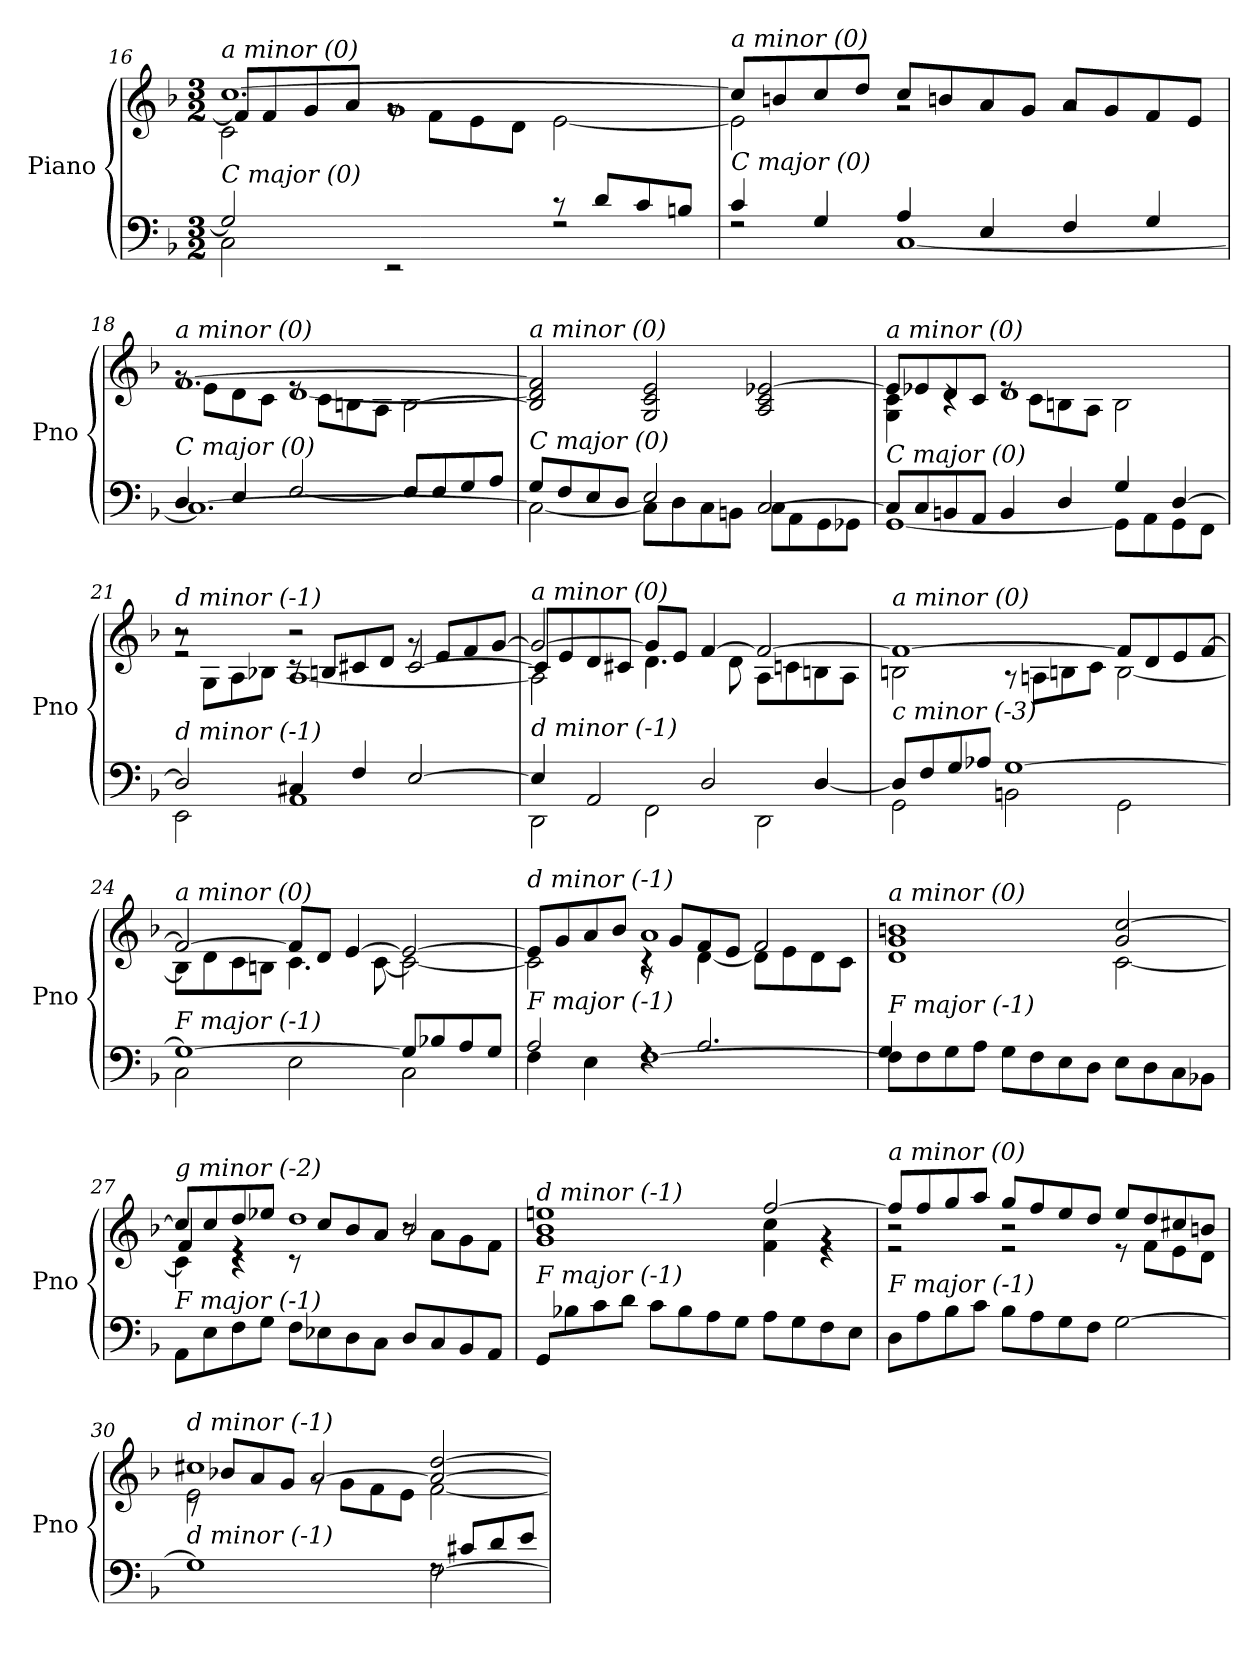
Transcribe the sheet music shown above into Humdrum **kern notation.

**kern	**kern
*part1	*part1
*staff2	*staff1
*I"Piano	*
*I'Pno	*
*clefF4	*clefG2
*k[b-]	*k[b-]
*M3/2	*M3/2
=16	=16
*^	*^
*	*	*	*^
*	*	*	*	*^
!	!	!LO:TX:i:t=a minor (0)	!	!	!
!LO:TX:i:t=C major (0)	!	!	!	!	!
2G/]	2C\	[1.cc	2c\	8f/L]	2ryy
.	.	.	.	8f/	.
.	.	.	.	8g/	.
.	.	.	.	8a/J	.
2rEE	2ryy	.	8rg	1g	2ryy
.	.	.	8f\L	.	.
.	.	.	8e\	.	.
.	.	.	8d\J	.	.
8r	2rF	.	[2e\	.	2ryy
8d/L	.	.	.	.	.
8c/	.	.	.	.	.
8Bn/J	.	.	.	.	.
*	*	*	*v	*v	*v
!!LO:PB:g=z
=17	=17	=17	=17
!	!	!LO:TX:i:t=a minor (0)	!
!LO:TX:i:t=C major (0)	!	!	!
4c/	2rF	8cc/L]	2e\]
.	.	8bn/	.
4G/	.	8cc/	.
.	.	8dd/J	.
4A/	[1C	8cc/L	2rg
.	.	8bn/	.
4E/	.	8a/	.
.	.	8g/J	.
4F/	.	8a/L	2rg
.	.	8g/	.
4G/	.	8f/	.
.	.	8e/J	.
=18	=18	=18	=18
*	*^	*	*^
!	!	!	!LO:TX:i:t=a minor (0)	!	!
!LO:TX:i:t=C major (0)	!	!	!	!	!
2ryy	4D/	1.C_	[1.f	8rg	2ryy
.	.	.	.	8e\L	.
.	4E/	.	.	8d\	.
.	.	.	.	8c\J	.
1ryy	[2F/	.	.	[1d	8re
.	.	.	.	.	8c\L
.	.	.	.	.	8Bn\
.	.	.	.	.	8A\J
.	8F/L]	.	.	.	[2B\
.	8F/	.	.	.	.
.	8G/	.	.	.	.
.	8A/J	.	.	.	.
*	*v	*v	*	*	*
*	*	*v	*v	*v
=19	=19	=19
!	!	!LO:TX:i:t=a minor (0)
!LO:TX:i:t=C major (0)	!	!
8G/L	2C\_	2B/] 2d/] 2f/]
8F/	.	.
8E/	.	.
8D/J	.	.
2E/	8C\L]	2G/ 2c/ 2e/
.	8D\	.
.	8C\	.
.	8BBn\J	.
[2C/	8C\L	2A/ 2c/ [2e-X/
.	8AA\	.
.	8GG\	.
.	8GG-Xi\J	.
!!LO:LB:g=z
=20	=20	=20
*	*	*^
!	!	!LO:TX:i:t=a minor (0)	!
!LO:TX:i:t=C major (0)	!	!	!
8C/L]	[1GG	8e-/L]	4G\ 4c\
8C/	.	8e-X/	.
8BBn/	.	8d/	4rc
8AA/J	.	8c/J	.
4BB/	.	1d	8re
.	.	.	8c\L
4D/	.	.	8Bn\
.	.	.	8A\J
4G/	8GG\L]	.	2B\
.	8AA\	.	.
[4D/	8GG\	.	.
.	8FF\J	.	.
=21	=21	=21	=21
*	*	*	*^
!	!	!LO:TX:i:t=d minor (-1)	!	!
!LO:TX:i:t=d minor (-1)	!	!	!	!
2D/]	2EE\	2r	8r	2re
.	.	.	8G\L	.
.	.	.	8A\	.
.	.	.	8B-X\J	.
4C#X/	1AA	2r	[1A	8rc
.	.	.	.	8Bn/L
4F/	.	.	.	8c#X/
.	.	.	.	8d/J
[2E/	.	8rg	.	[2c#/
.	.	8e/L	.	.
.	.	8f/	.	.
.	.	[8g/J	.	.
=22	=22	=22	=22	=22
*	*^	*	*	*
!	!	!	!LO:TX:i:t=a minor (0)	!	!
!LO:TX:i:t=d minor (-1)	!	!	!	!	!
2ryy	4E/]	2DD\	2g/_	2A\]	8c#/L]
.	.	.	.	.	8e/
.	2AA/	.	.	.	8d/
.	.	.	.	.	8c#X/J
1ryy	.	2FF\	8g/L]	4.d\	1ryy
.	.	.	8e/J	.	.
.	2D/	.	[4f/	.	.
.	.	.	.	8d\	.
.	.	2DD\	2f/_	8A\L	.
.	.	.	.	8cn\	.
.	[4D/	.	.	8Bn\	.
.	.	.	.	8A\J	.
*	*v	*v	*	*	*
*	*	*	*v	*v
!!LO:LB:g=z
=23	=23	=23	=23
!	!	!LO:TX:i:t=a minor (0)	!
!LO:TX:i:t=c minor (-3)	!	!	!
8D/L]	2GG\	1f_	2Bn\
8F/	.	.	.
8G/	.	.	.
8A-X/J	.	.	.
[1G	2BBn\	.	8r
.	.	.	8An\L
.	.	.	8Bn\
.	.	.	8c\J
.	2GG\	8f/L]	[2B\
.	.	8d/	.
.	.	8e/	.
.	.	[8f/J	.
=24	=24	=24	=24
!	!	!LO:TX:i:t=a minor (0)	!
!LO:TX:i:t=F major (-1)	!	!	!
1G_	2C\	2f/_	8B\L]
.	.	.	8d\
.	.	.	8c\
.	.	.	8Bn\J
.	2E\	8f/L]	4.c\
.	.	8d/J	.
.	.	[4e/	.
.	.	.	[8c\
8G/L]	2C\	2e/_	2c\_
8B-X/	.	.	.
8A/	.	.	.
8G/J	.	.	.
=25	=25	=25	=25
*	*^	*	*^
!	!	!	!LO:TX:i:t=d minor (-1)	!	!
!LO:TX:i:t=F major (-1)	!	!	!	!	!
2ryy	2A/	4F\	8e/L]	2c\]	2ryy
.	.	.	8g/	.	.
.	.	4E\	8a/	.	.
.	.	.	8b-/J	.	.
1ryy	4rF	[1F	1a	4rc	8rA
.	.	.	.	.	8g/L
.	2.A/	.	.	[4d\	8f/
.	.	.	.	.	8e/J
.	.	.	.	8d\L]	2f/
.	.	.	.	8e\	.
.	.	.	.	8d\	.
.	.	.	.	8c\J	.
!!LO:LB:g=z	!!	!!
=26	=26	=26	=26	=26	=26
!	!	!	!LO:TX:i:t=a minor (0)	!	!
!LO:TX:i:t=F major (-1)	!	!	!	!	!
1ryy	8F\L]	4G/	1d 1g 1bn	1ryy	4ryy
.	8F\	.	.	.	.
.	8G\	1ryy	.	.	1ryy
.	8A\J	.	.	.	.
.	8G\L	.	.	.	.
.	8F\	.	.	.	.
.	8E\	.	.	.	.
.	8D\J	.	.	.	.
2ryy	8E\L	.	2g/ [2cc/	[2c\	.
.	8D\	.	.	.	.
.	8C\	4ryy	.	.	4ryy
.	8BB-X\J	.	.	.	.
*	*v	*v	*	*	*
=27	=27	=27	=27	=27
!	!	!LO:TX:i:t=g minor (-2)	!	!
!LO:TX:i:t=F major (-1)	!	!	!	!
2ryy	8AA\L	8cc/L]	4c\]	4f/
.	8E\	8cc/	.	.
.	8F\	8dd/	4re	4rc
.	8G\J	8ee-X/J	.	.
2ryy	8F\L	1dd	2ryy	8rc
.	8E-X\	.	.	8cc/L
.	8D\	.	.	8b-/
.	8C\J	.	.	8a/J
2ryy	8D/L	.	8r	2b-/
.	8C/	.	8a\L	.
.	8BB-/	.	8g\	.
.	8AA/J	.	8f\J	.
=28	=28	=28	=28	=28
*	*^	*	*	*
!	!	!	!LO:TX:i:t=d minor (-1)	!	!
!LO:TX:i:t=F major (-1)	!	!	!	!	!
1ryy	1ryy	8GG/L	1g 1b- 1een	1ryy	1ryy
.	.	8B-X\	.	.	.
.	.	8c\	.	.	.
.	.	8d\J	.	.	.
.	.	8c\L	.	.	.
.	.	8B-\	.	.	.
.	.	8A\	.	.	.
.	.	8G\J	.	.	.
2ryy	4ryy	8A\L	[2ff/	4f\ 4cc\	4ryy
.	.	8G\	.	.	.
.	4ryy	8F\	.	4rg	4re
.	.	8E\J	.	.	.
=29	=29	=29	=29	=29	=29
!	!	!	!LO:TX:i:t=a minor (0)	!	!
!LO:TX:i:t=F major (-1)	!	!	!	!	!
*	*v	*v	*	*	*
1ryy	8D\L	8ff/L]	2r	2re
.	8A\	8ff/	.	.
.	8B-\	8gg/	.	.
.	8c\J	8aa/J	.	.
.	8B-\L	8gg/L	2r	2re
.	8A\	8ff/	.	.
.	8G\	8ee/	.	.
.	8F\J	8dd/J	.	.
2ryy	[2G\	8ee/L	8r	2ryy
.	.	8dd/	8f\L	.
.	.	8cc#X/	8e\	.
.	.	8bn/J	8d\J	.
!!LO:LB:g=z
=30	=30	=30	=30	=30
*	*^	*	*	*^
!	!	!	!LO:TX:i:t=d minor (-1)	!	!	!
!LO:TX:i:t=d minor (-1)	!	!	!	!	!	!
1ryy	1G]	1ryy	1cc#X	2e\	8rc	1ryy
.	.	.	.	.	8b-X/L	.
.	.	.	.	.	8a/	.
.	.	.	.	.	8g/J	.
.	.	.	.	8rg	[2a/	.
.	.	.	.	8g\L	.	.
.	.	.	.	8f\	.	.
.	.	.	.	8e\J	.	.
2ryy	8rF	[2F\	2a/_ [2dd/	[2f\	2ryy	2ryy
.	8c#X/L	.	.	.	.	.
.	8d/	.	.	.	.	.
.	8e/J	.	.	.	.	.
*v	*v	*v	*	*	*	*
*	*v	*v	*v	*v
=	=
*-	*-
